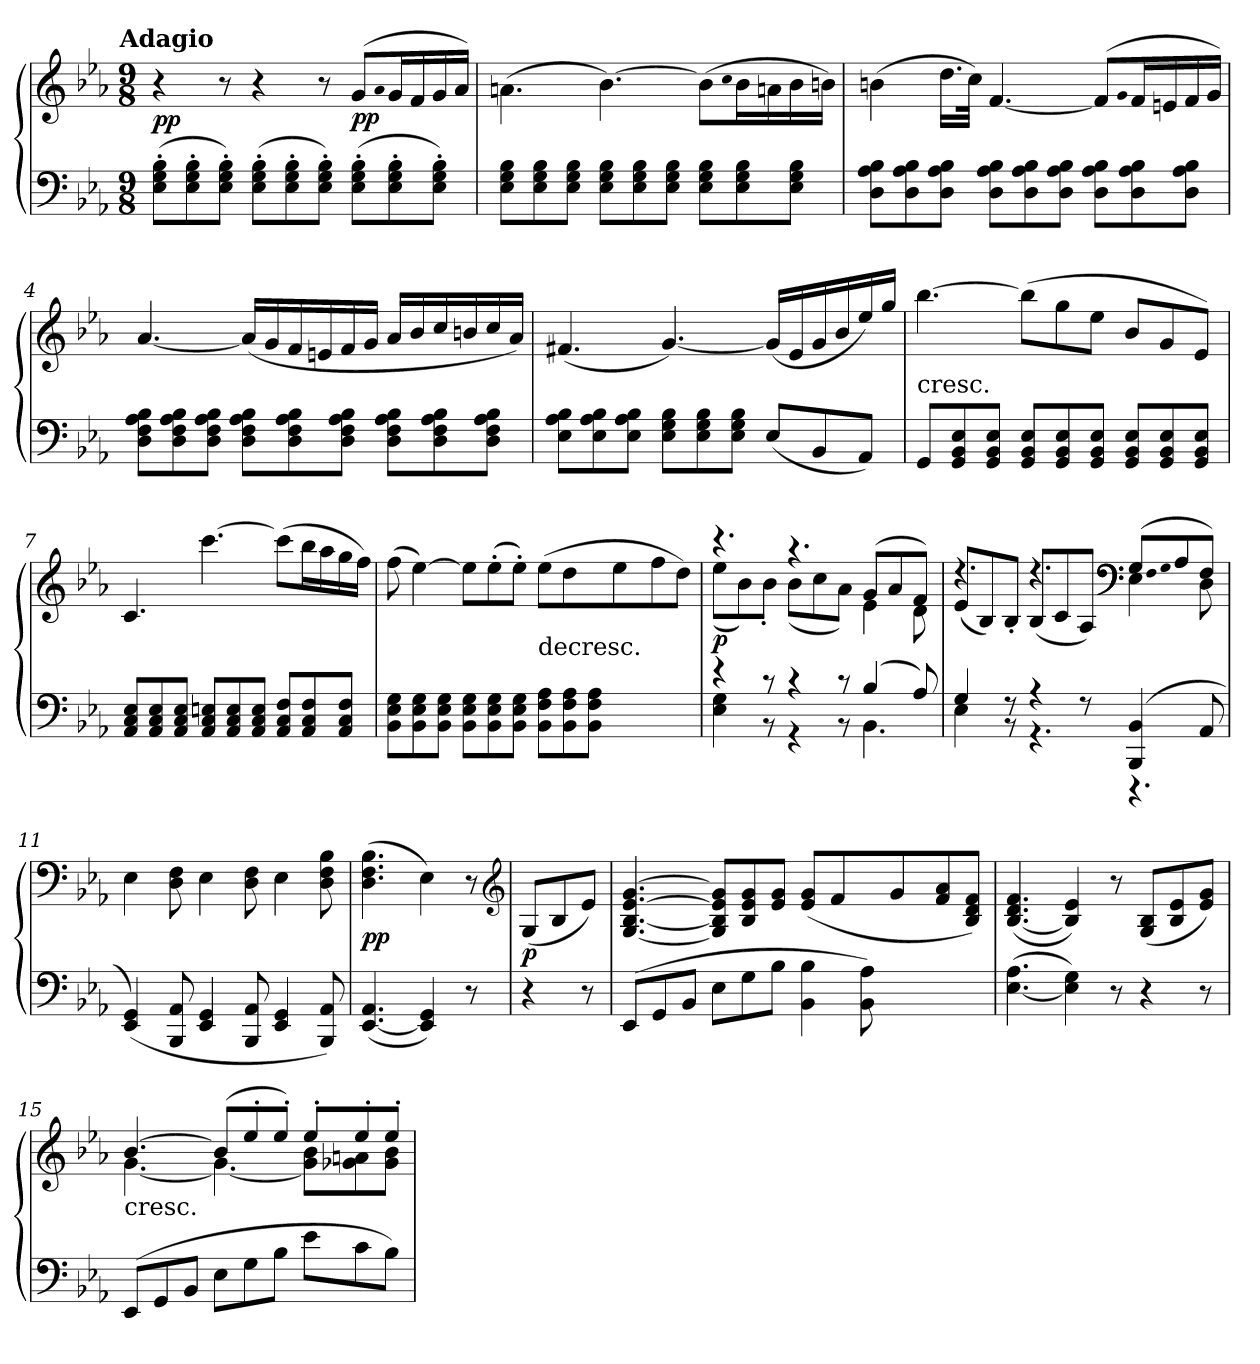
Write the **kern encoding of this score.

**kern	**kern	**dynam
*part1	*part1	*part1
*staff2	*staff1	*staff1/2
*clefF4	*clefG2	*
*k[b-e-a-]	*k[b-e-a-]	*
*E-:	*E-:	*
!!LO:TX:omd:t=Adagio
*M9/8	*M9/8	*
*MM60	*MM60	*
=1	=1	=1
(8E-'\ 8G'\ 8B-'\L	4r	pp
8E-'\ 8G'\ 8B-'\	.	.
8E-'\ 8G'\ 8B-'\J)	8r	.
(8E-'\ 8G'\ 8B-'\L	4r	.
8E-'\ 8G'\ 8B-'\	.	.
8E-'\ 8G'\ 8B-'\J)	8r	.
(8E-'\ 8G'\ 8B-'\L	(8g/L	pp
.	qa-	.
8E-'\ 8G'\ 8B-'\	16g/L	.
.	16f/	.
8E-'\ 8G'\ 8B-'\J)	16g/	.
.	16a-/JJ)	.
=2	=2	=2
8E-\ 8G\ 8B-\L	(4.an\	.
8E-\ 8G\ 8B-\	.	.
8E-\ 8G\ 8B-\J	.	.
8E-\ 8G\ 8B-\L	[4.b-\)	.
8E-\ 8G\ 8B-\	.	.
8E-\ 8G\ 8B-\J	.	.
8E-\ 8G\ 8B-\L	(8b-\L]	.
.	qcc	.
8E-\ 8G\ 8B-\	16b-\L	.
.	16an\	.
8E-\ 8G\ 8B-\J	16b-\	.
.	16bn\JJ)	.
=3	=3	=3
8D\ 8A-\ 8B-\L	(4bn\	.
8D\ 8A-\ 8B-\	.	.
8D\ 8A-\ 8B-\J	16.dd\LL	.
.	32cc\JJk)	.
8D\ 8A-\ 8B-\L	[4.f/	.
8D\ 8A-\ 8B-\	.	.
8D\ 8A-\ 8B-\J	.	.
8D\ 8A-\ 8B-\L	(8f/L]	.
.	qg	.
8D\ 8A-\ 8B-\	16f/L	.
.	16en/	.
8D\ 8A-\ 8B-\J	16f/	.
.	16g/JJ)	.
=4	=4	=4
8D\ 8F\ 8A-\ 8B-\L	[4.a-/	.
8D\ 8F\ 8A-\ 8B-\	.	.
8D\ 8F\ 8A-\ 8B-\J	.	.
8D\ 8F\ 8A-\ 8B-\L	(16a-/LL]	.
.	16g/	.
8D\ 8F\ 8A-\ 8B-\	16f/	.
.	16en/	.
8D\ 8F\ 8A-\ 8B-\J	16f/	.
.	16g/JJ	.
8D\ 8F\ 8A-\ 8B-\L	16a-/LL	.
.	16b-/	.
8D\ 8F\ 8A-\ 8B-\	16cc/	.
.	16bn/	.
8D\ 8F\ 8A-\ 8B-\J	16cc/	.
.	16a-/JJ)	.
=5	=5	=5
8E-\ 8A-\ 8B-\L	(4.f#X/	.
8E-\ 8A-\ 8B-\	.	.
8E-\ 8A-\ 8B-\J	.	.
8E-\ 8G\ 8B-\L	[4.g/)	.
8E-\ 8G\ 8B-\	.	.
8E-\ 8G\ 8B-\J	.	.
(8E-/L	(16g/LL]	.
.	16e-/	.
8BB-/	16g/	.
.	16b-/	.
8AA-/J)	16ee-/)	.
.	16gg/JJ	.
=6	=6	=6
!	!LO:TX:c:t=cresc.	!
8GG/L	[4.bb-\	.
8GG/ 8BB-/ 8E-/	.	.
8GG/ 8BB-/ 8E-/J	.	.
8GG/ 8BB-/ 8E-/L	(8bb-\L]	.
8GG/ 8BB-/ 8E-/	8gg\	.
8GG/ 8BB-/ 8E-/J	8ee-\J	.
8GG/ 8BB-/ 8E-/L	8b-/L	.
8GG/ 8BB-/ 8E-/	8g/	.
8GG/ 8BB-/ 8E-/J	8e-/J)	.
=7	=7	=7
8AA-/ 8C/ 8E-/L	4.c/	.
8AA-/ 8C/ 8E-/	.	.
8AA-/ 8C/ 8E-/J	.	.
8AA-/ 8C/ 8En/L	[4.ccc\	.
8AA-/ 8C/ 8E/	.	.
8AA-/ 8C/ 8E/J	.	.
8AA-/ 8C/ 8F/L	(8ccc\L]	.
8AA-/ 8C/ 8F/	16bb-\L	.
.	16aa-\	.
8AA-/ 8C/ 8F/J	16gg\	.
.	16ff\JJ)	.
=8	=8	=8
8BB-\ 8E-\ 8G\L	(8ff\	.
8BB-\ 8E-\ 8G\	[4ee-\)	.
8BB-\ 8E-\ 8G\J	.	.
8BB-\ 8E-\ 8G\L	8ee-\L]	.
8BB-\ 8E-\ 8G\	(8ee-'\	.
8BB-\ 8E-\ 8G\J	8ee-'\J)	.
!	!LO:TX:c:t=decresc.	!
8BB-\ 8F\ 8A-\L	(8ee-\L	.
8BB-\ 8F\ 8A-\	4dd	.
8BB-\ 8F\ 8A-\J	.	.
2ryy	4ee-	.
.	8ff\	.
.	8dd\J)	.
=9	=9	=9
*^	*^	*
4r	4E-\ 4G\	4.r	(8ee-\L	p
.	.	.	8b-\)	.
8r	8r	.	8b-'\J	.
4r	4r	4.r	(8b-\L	.
.	.	.	8cc\	.
8r	8r	.	8a-\J)	.
(4B-/	4.BB-\	(8g/L	4e-\	.
.	.	8a-/	.	.
8A-/)	.	8f/J)	8d\	.
=10	=10	=10	=10	=10
4G/	4E-\	4.r	(8e-/L	.
.	.	.	8B-/)	.
8r	8r	.	8B-'/J	.
4r	4.r	4.r	(8B-/L	.
.	.	.	8c/	.
8r	.	.	8A-/J)	.
*	*	*clefF4	*	*
(4BBB-/ 4BB-/	4.r	(8G/L	4E-\	.
.	.	qF	.	.
.	.	qG	.	.
.	.	8A-/	.	.
8AA-/	.	8F/J)	8D\	.
*v	*v	*	*	*
*	*v	*v	*
=11	=11	=11
(4EE-/ 4GG/)	4E-\	.
8BBB-/ 8AA-/	8D\ 8F\	.
4EE-/ 4GG/	4E-\	.
8BBB-/ 8AA-/	8D\ 8F\	.
4EE-/ 4GG/	4E-\	.
8BBB-/ 8AA-/)	8D\ 8F\ 8B-\	.
=12	=12	=12
([4.EE-/ 4.AA-/	(4.D\ 4.F\ 4.B-\	pp
4EE-]/ 4GG/)	4E-\)	.
8r	8r	.
*	*clefG2	*
=	=	=
4r	(8G/L	p
.	8B-/	.
8r	8e-/J)	.
=13	=13	=13
(8EE-/L	[4.G/ [4.B-/ [4.e-/ [4.g/	.
8GG/	.	.
8BB-/J	.	.
8E-\L	8G]/ 8B-]/ 8e-]/ 8g]/L	.
8G\	8B-/ 8e-/ 8g/	.
8B-\J	8e-/ 8g/J	.
4BB-\ 4B-\	(8e-/ 8g/L	.
.	4f	.
8BB-\ 8A-\)	.	.
2ryy	4g	.
.	8f/ 8a-/	.
.	8B-/ 8d/ 8f/J)	.
=14	=14	=14
([4.E-\ 4.A-\	([4.B-/ 4.d/ 4.f/	.
4E-]\ 4G\)	4B-]/ 4e-/)	.
8r	8r	.
4r	(8G/ 8B-/L	.
.	8B-/ 8e-/	.
8r	8e-/ 8g/J)	.
=15	=15	=15
*	*^	*
!	!LO:TX:c:t=cresc.	!	!
(8EE-/L	[4.b-/	[4.g\	.
8GG/	.	.	.
8BB-/J	.	.	.
8E-\L	(8b-/L]	4.g\_	.
8G\	8ee-'/	.	.
8B-\J	8ee-'/J)	.	.
8e-\L	8ee-'/L	8g]\ 8b-\L	.
8c\	8ee-'/	8g-X\ 8an\	.
8B-\J)	8ee-'/J	8g-\ 8b-\J	.
*	*v	*v	*
=	=	=
*-	*-	*-
